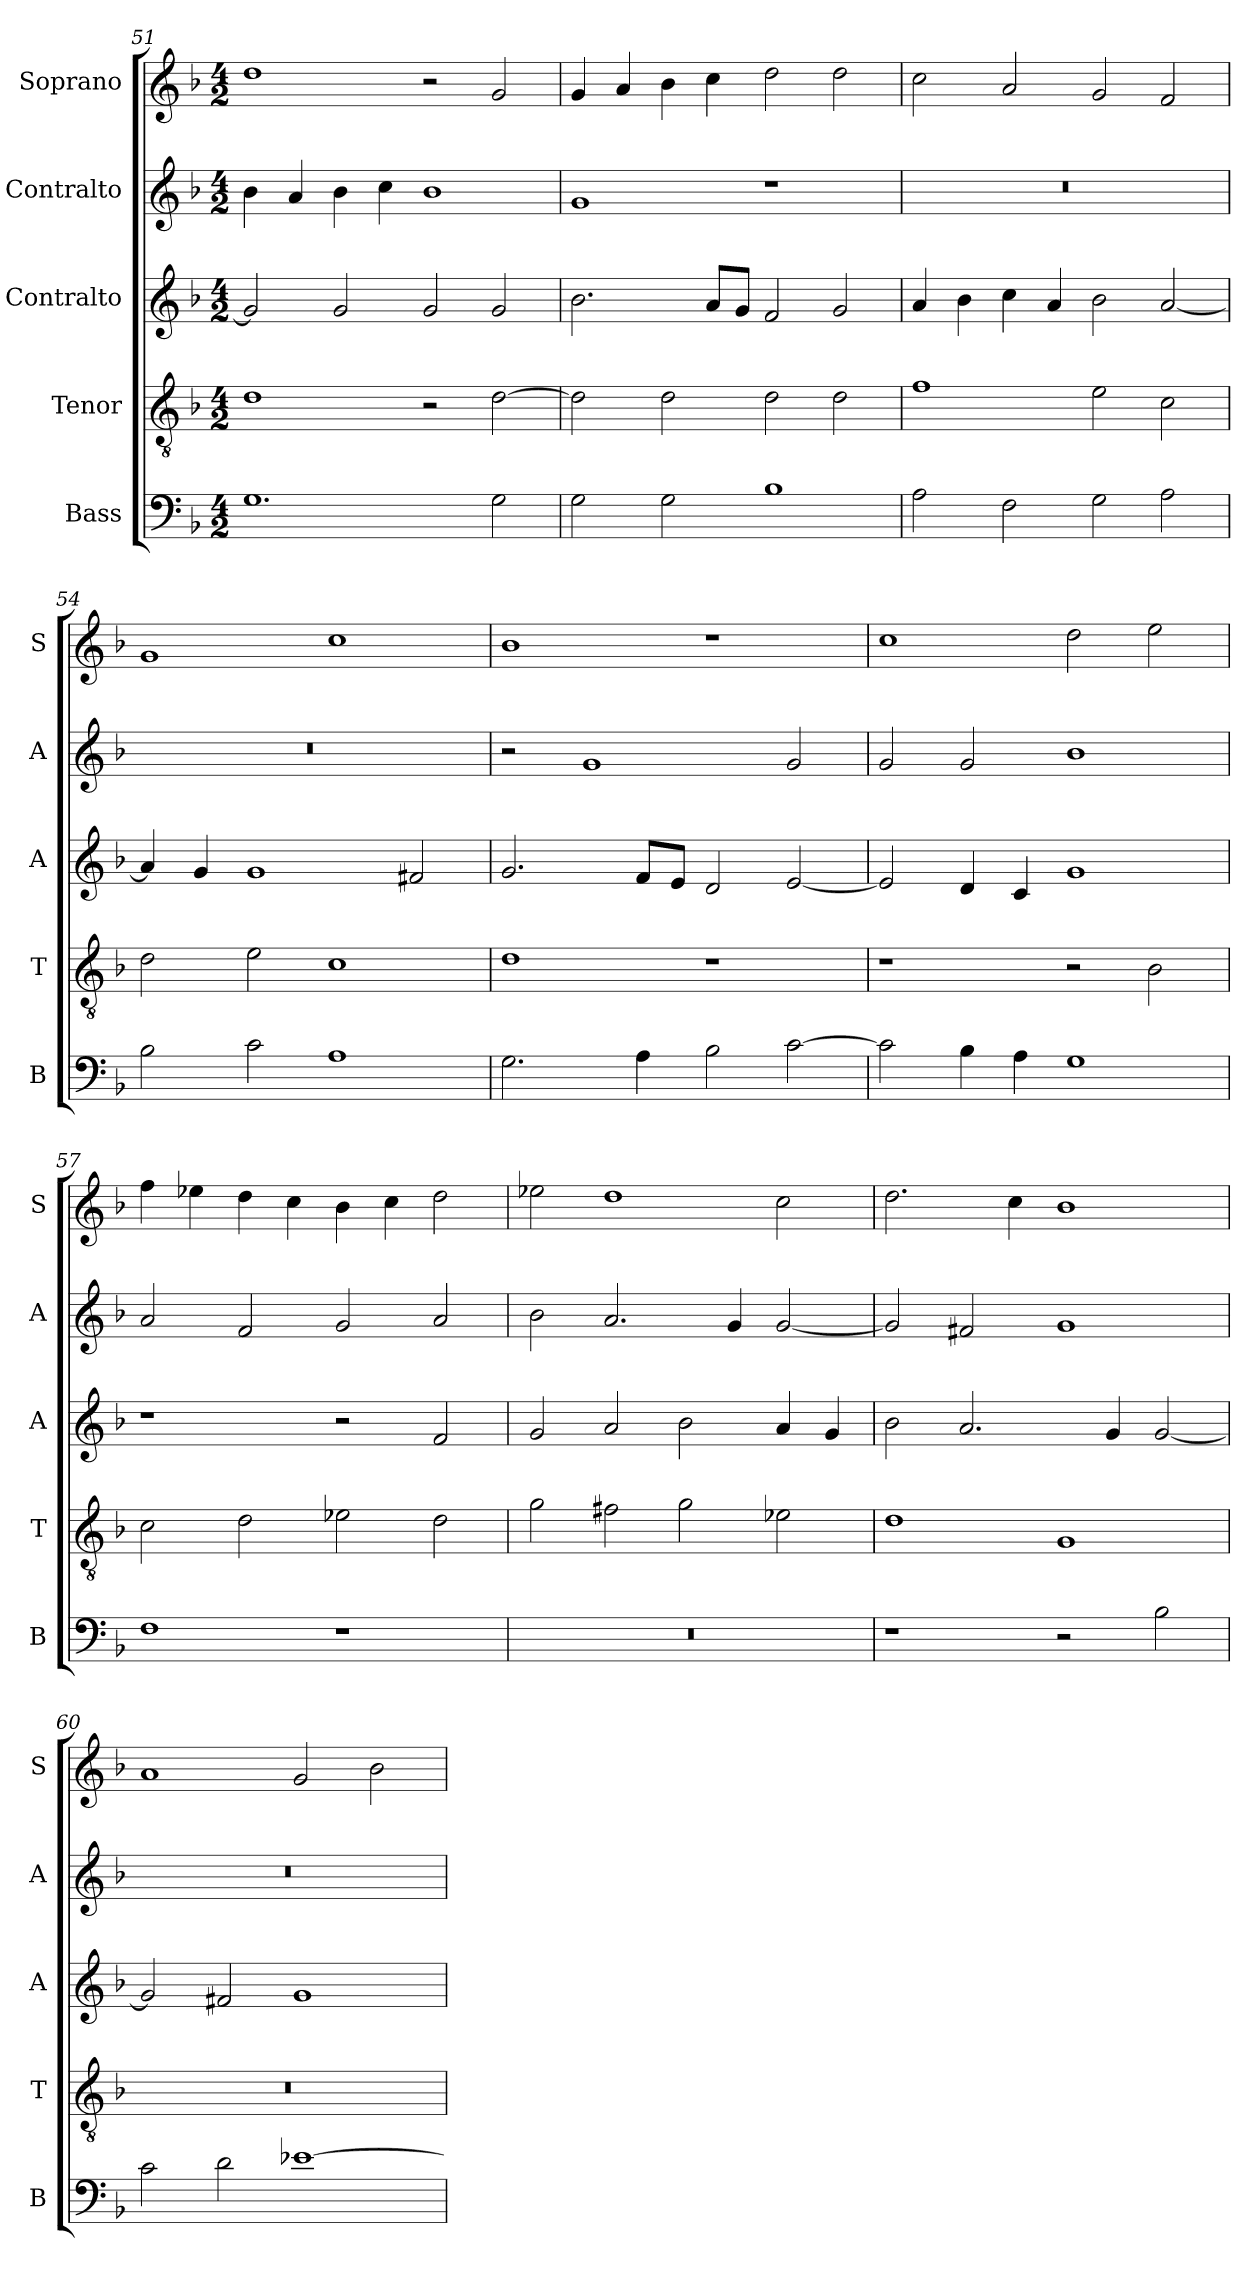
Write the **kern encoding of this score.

**kern	**kern	**kern	**kern	**kern
*part5	*part4	*part3	*part2	*part1
*staff5	*staff4	*staff3	*staff2	*staff1
*I"Bass	*I"Tenor	*I"Contralto	*I"Contralto	*I"Soprano
*I'B	*I'T	*I'A	*I'A	*I'S
*clefF4	*clefGv2	*clefG2	*clefG2	*clefG2
*k[b-]	*k[b-]	*k[b-]	*k[b-]	*k[b-]
*G:dor	*G:dor	*G:dor	*G:dor	*G:dor
*M4/2	*M4/2	*M4/2	*M4/2	*M4/2
=51	=51	=51	=51	=51
1.G	1d	2g]	4b-	1dd
.	.	.	4a	.
.	.	2g	4b-	.
.	.	.	4cc	.
.	2r	2g	1b-	2r
2G	[2d	2g	.	2g
=52	=52	=52	=52	=52
2G	2d]	2.b-	1g	4g
.	.	.	.	4a
2G	2d	.	.	4b-
.	.	8a/L	.	4cc
.	.	8g/J	.	.
1B-	2d	2f	1r	2dd
.	2d	2g	.	2dd
=53	=53	=53	=53	=53
2A	1f	4a	0r	2cc
.	.	4b-	.	.
2F	.	4cc	.	2a
.	.	4a	.	.
2G	2e	2b-	.	2g
2A	2c	[2a	.	2f
=54	=54	=54	=54	=54
2B-	2d	4a]	0r	1g
.	.	4g	.	.
2c	2e	1g	.	.
1A	1c	.	.	1cc
.	.	2f#X	.	.
=55	=55	=55	=55	=55
2.G	1d	2.g	2r	1b-
.	.	.	1g	.
4A	.	8f/L	.	.
.	.	8e/J	.	.
2B-	1r	2d	.	1r
[2c	.	[2e	2g	.
=56	=56	=56	=56	=56
2c]	1r	2e]	2g	1cc
4B-	.	4d	2g	.
4A	.	4c	.	.
1G	2r	1g	1b-	2dd
.	2B-	.	.	2ee
=57	=57	=57	=57	=57
1F	2c	1r	2a	4ff
.	.	.	.	4ee-X
.	2d	.	2f	4dd
.	.	.	.	4cc
1r	2e-X	2r	2g	4b-
.	.	.	.	4cc
.	2d	2f	2a	2dd
=58	=58	=58	=58	=58
0r	2g	2g	2b-	2ee-X
.	2f#X	2a	2.a	1dd
.	2g	2b-	.	.
.	.	.	4g	.
.	2e-X	4a	[2g	2cc
.	.	4g	.	.
=59	=59	=59	=59	=59
1r	1d	2b-	2g]	2.dd
.	.	2.a	2f#X	.
.	.	.	.	4cc
2r	1G	.	1g	1b-
.	.	4g	.	.
2B-	.	[2g	.	.
=60	=60	=60	=60	=60
2c	0r	2g]	0r	1a
2d	.	2f#X	.	.
[1e-X	.	1g	.	2g
.	.	.	.	2b-
=	=	=	=	=
*-	*-	*-	*-	*-
